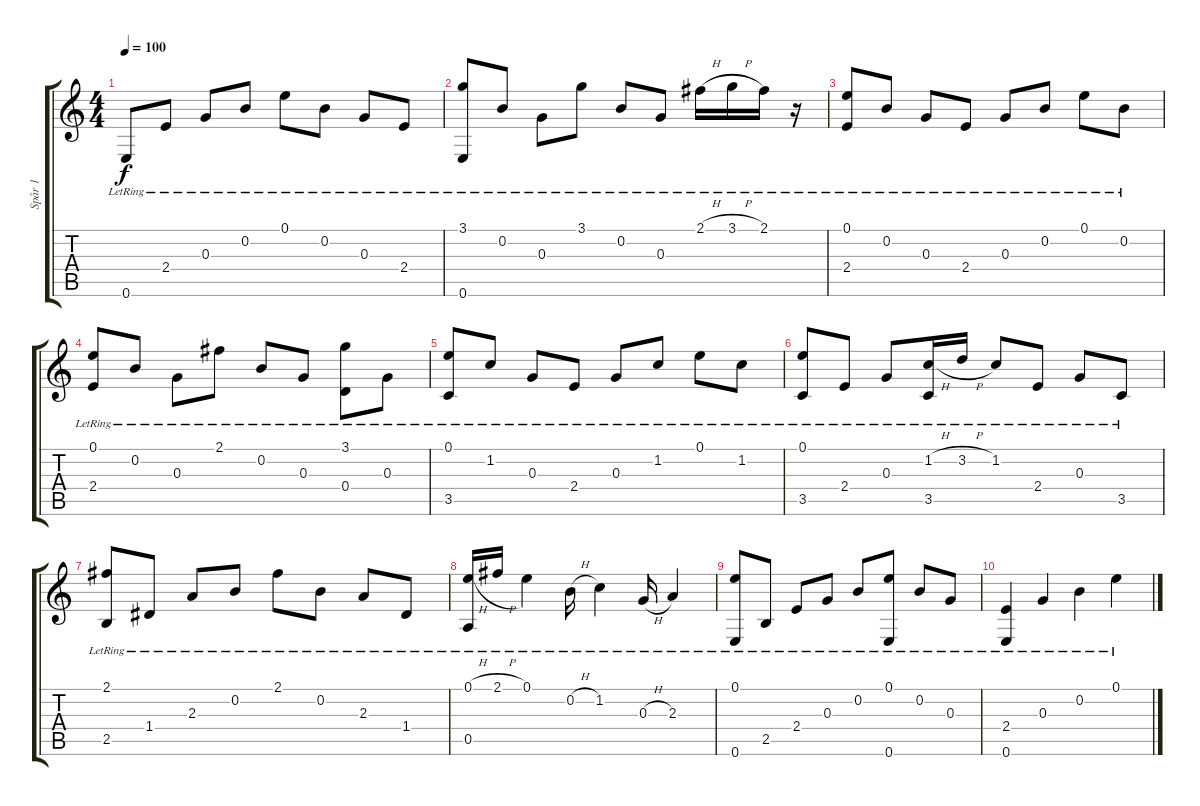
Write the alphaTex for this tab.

\track ("Spår 1" "Spår 1") {instrument acousticguitarsteel}
\staff {score tabs}
\tuning (E4 B3 G3 D3 A2 E2) {hide}
\ts (4 4)
\tempo 100
\clef g2
\ks c
0.6{lr}.8{dy f} 2.4{lr}.8 0.3{lr}.8 0.2{lr}.8 0.1{lr}.8 0.2{lr}.8 0.3{lr}.8 2.4{lr}.8 |
(3.1{lr} 0.6{lr}).8 0.2{lr}.8 0.3{lr}.8 3.1{lr}.8 0.2{lr}.8 0.3{lr}.8 2.1{h lr}.16 3.1{h lr}.16 2.1{lr}.16 r.16 |
(0.1{lr} 2.4{lr}).8 0.2{lr}.8 0.3{lr}.8 2.4{lr}.8 0.3{lr}.8 0.2{lr}.8 0.1{lr}.8 0.2{lr}.8 |
(0.1{lr} 2.4{lr}).8 0.2{lr}.8 0.3{lr}.8 2.1{lr}.8 0.2{lr}.8 0.3{lr}.8 (3.1{lr} 0.4).8 0.3{lr}.8 |
(0.1{lr} 3.5{lr}).8 1.2{lr}.8 0.3{lr}.8 2.4{lr}.8 0.3{lr}.8 1.2{lr}.8 0.1{lr}.8 1.2{lr}.8 |
(0.1{lr} 3.5{lr}).8 2.4{lr}.8 0.3{lr}.8 (1.2{h lr} 3.5).16 3.2{h lr}.16 1.2{lr}.8 2.4{lr}.8 0.3{lr}.8 3.5{lr}.8 |
(2.1{lr} 2.5{lr}).8 1.4{lr}.8 2.3{lr}.8 0.2{lr}.8 2.1{lr}.8 0.2{lr}.8 2.3{lr}.8 1.4{lr}.8 |
(0.1{h lr} 0.5{lr}).16 2.1{h lr}.16 0.1{lr}.4 0.2{h lr}.16 1.2{lr}.4 0.3{h lr}.16 2.3{lr}.4 |
(0.1{lr} 0.6{lr}).8 2.5{lr}.8 2.4{lr}.8 0.3{lr}.8 0.2{lr}.8 (0.1{lr} 0.6{lr}).8 0.2{lr}.8 0.3{lr}.8 |
(2.4{lr} 0.6{lr}).4 0.3{lr}.4 0.2{lr}.4 0.1{lr}.4
